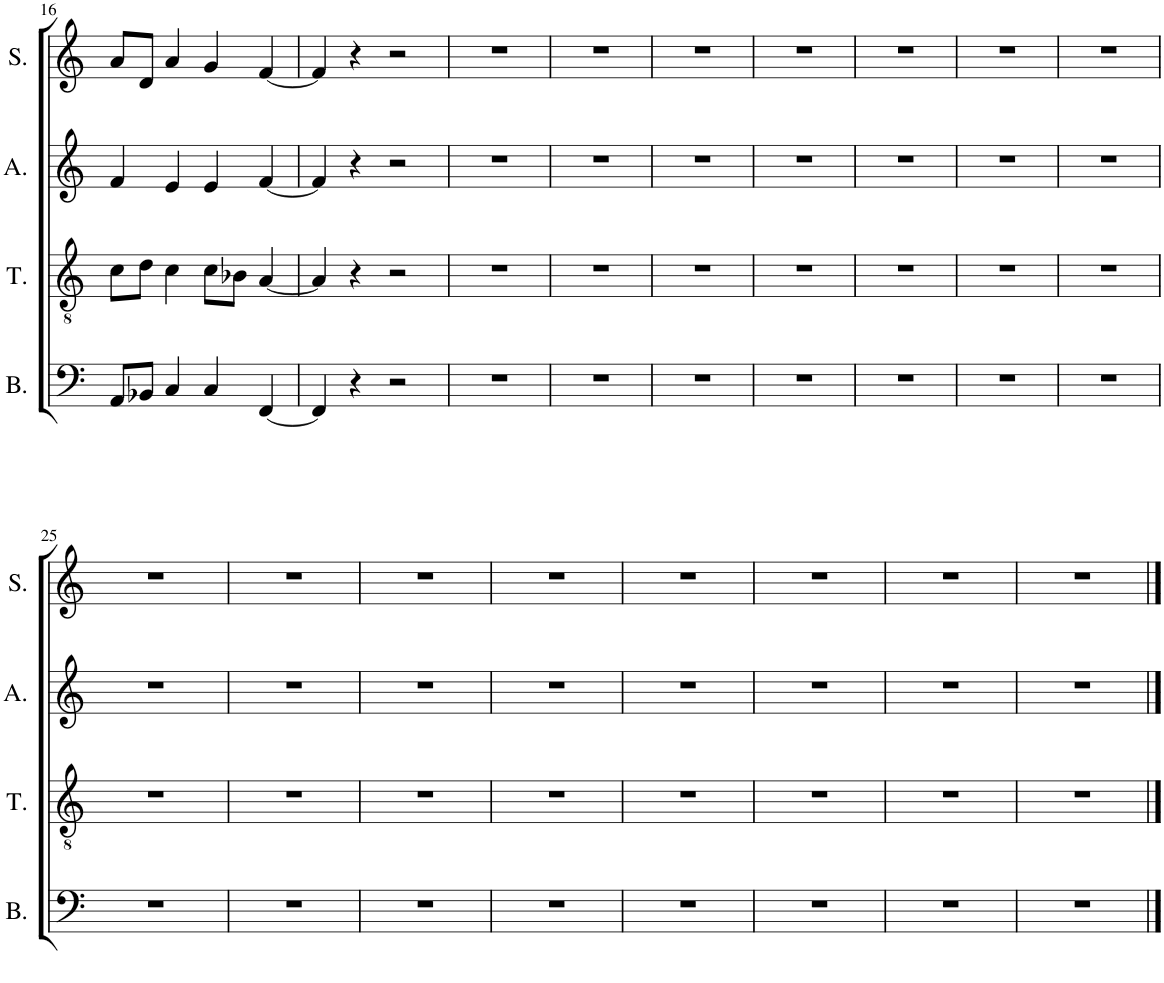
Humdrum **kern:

**kern	**kern	**kern	**kern
*part4	*part3	*part2	*part1
*staff4	*staff3	*staff2	*staff1
*I"Bass	*I"Tenor	*I"Alto	*I"Soprano
*I'B.	*I'T.	*I'A.	*I'S.
!!LO:PB:g=z
*clefF4	*clefGv2	*clefG2	*clefG2
*k[]	*k[]	*k[]	*k[]
*M4/4	*M4/4	*M4/4	*M4/4
=16	=16	=16	=16
8AA/L	8c\L	4f/	8a/L
8BB-X/J	8d\J	.	8d/J
4C/	4c\	4e/	4a/
4C/	8c\L	4e/	4g/
.	8B-X\J	.	.
[4FF/	[4A/	[4f/	[4f/
=17	=17	=17	=17
4FF/]	4A/]	4f/]	4f/]
4r	4r	4r	4r
2r	2r	2r	2r
=18	=18	=18	=18
1r	1r	1r	1r
=19	=19	=19	=19
1r	1r	1r	1r
=20	=20	=20	=20
1r	1r	1r	1r
=21	=21	=21	=21
1r	1r	1r	1r
=22	=22	=22	=22
1r	1r	1r	1r
=23	=23	=23	=23
1r	1r	1r	1r
=24	=24	=24	=24
1r	1r	1r	1r
!!LO:LB:g=z
=25	=25	=25	=25
1r	1r	1r	1r
=26	=26	=26	=26
1r	1r	1r	1r
=27	=27	=27	=27
1r	1r	1r	1r
=28	=28	=28	=28
1r	1r	1r	1r
=29	=29	=29	=29
1r	1r	1r	1r
=30	=30	=30	=30
1r	1r	1r	1r
=31	=31	=31	=31
1r	1r	1r	1r
=32	=32	=32	=32
1r	1r	1r	1r
==	==	==	==
*-	*-	*-	*-
